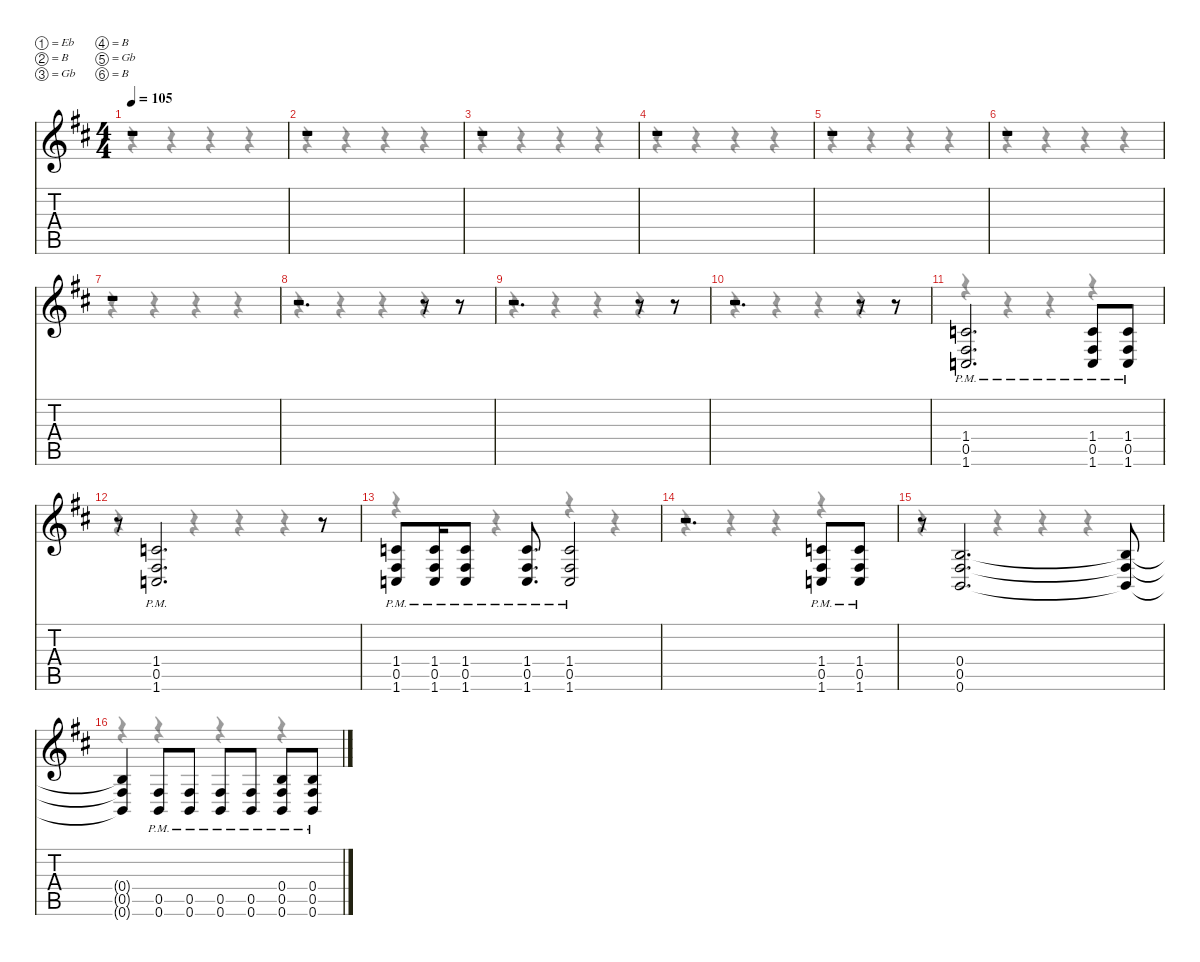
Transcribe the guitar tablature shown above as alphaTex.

\defaultSystemsLayout 4
\hideDynamics
\bracketExtendMode nobrackets
\singleTrackTrackNamePolicy hidden
\multiTrackTrackNamePolicy hidden
\firstSystemTrackNameMode fullname
\firstSystemTrackNameOrientation horizontal
\otherSystemsTrackNameOrientation horizontal
\track ("Rhythm Guitar 2" "dist.guit.") {instrument distortionguitar}
\staff {score tabs}
\tuning (Eb4 B3 Gb3 B2 Gb2 B1)
\voice
\ts (4 4)
\tempo 105
\clef g2
\ks bminor
r.1{dy f beam Up} |
r.1{beam Up} |
r.1{beam Up} |
r.1{beam Up} |
r.1{beam Up} |
r.1{beam Up} |
r.1{beam Up} |
r.2{d beam Up} r.8{beam Up} r.8{beam Up} |
r.2{d beam Up} r.8{beam Up} r.8{beam Up} |
r.2{d beam Up} r.8{beam Up} r.8{beam Up} |
(1.4{pm acc forcenatural} 0.5{pm acc #} 1.6{pm acc forcenatural}).2{d beam Up} (1.4{pm acc forcenatural} 0.5{pm acc #} 1.6{pm acc forcenatural}).8{beam Up} (1.4{pm acc forcenatural} 0.5{pm acc #} 1.6{pm acc forcenatural}).8{beam Up} |
r.8{beam Up} (1.4{pm acc forcenatural} 0.5{pm acc #} 1.6{pm acc forcenatural}).2{d beam Up} r.8{beam Up} |
(1.4{pm acc forcenatural} 0.5{pm acc #} 1.6{pm acc forcenatural}).8{beam Up} (1.4{pm acc forcenatural} 0.5{pm acc #} 1.6{pm acc forcenatural}).16{beam Up} (1.4{pm acc forcenatural} 0.5{pm acc #} 1.6{pm acc forcenatural}).8{beam Up} (1.4{pm acc forcenatural} 0.5{pm acc #} 1.6{pm acc forcenatural}).8{d beam Up} (1.4{pm acc forcenatural} 0.5{pm acc #} 1.6{pm acc forcenatural}).2{beam Up} |
r.2{d beam Up} (1.4{pm acc forcenatural} 0.5{pm acc #} 1.6{pm acc forcenatural}).8{beam Up} (1.4{pm acc forcenatural} 0.5{pm acc #} 1.6{pm acc forcenatural}).8{beam Up} |
r.8{beam Up} (0.4{acc forcenatural} 0.5{acc #} 0.6{acc forcenatural}).2{d beam Up} (0.4{t acc forcenatural} 0.5{t acc #} 0.6{t acc forcenatural}).8{beam Up} |
(0.4{t acc forcenatural} 0.5{t acc #} 0.6{t acc forcenatural}).4{beam Up} (0.5{pm acc #} 0.6{pm acc forcenatural}).8{beam Up} (0.5{pm acc #} 0.6{pm acc forcenatural}).8{beam Up} (0.5{pm acc #} 0.6{pm acc forcenatural}).8{beam Up} (0.5{pm acc #} 0.6{pm acc forcenatural}).8{beam Up} (0.4{pm acc forcenatural} 0.5{pm acc #} 0.6{pm acc forcenatural}).8{beam Up} (0.4{pm acc forcenatural} 0.5{pm acc #} 0.6{pm acc forcenatural}).8{beam Up}
\voice
\clef g2
\ottava regular
\simile none
\ks bminor
r.4{dy mf beam Down} r.4{beam Down} r.4{beam Down} r.4{beam Down} |
r.4{beam Down} r.4{beam Down} r.4{beam Down} r.4{beam Down} |
r.4{beam Down} r.4{beam Down} r.4{beam Down} r.4{beam Down} |
r.4{beam Down} r.4{beam Down} r.4{beam Down} r.4{beam Down} |
r.4{beam Down} r.4{beam Down} r.4{beam Down} r.4{beam Down} |
r.4{beam Down} r.4{beam Down} r.4{beam Down} r.4{beam Down} |
r.4{beam Down} r.4{beam Down} r.4{beam Down} r.4{beam Down} |
r.4{beam Down} r.4{beam Down} r.4{beam Down} r.4{beam Down} |
r.4{beam Down} r.4{beam Down} r.4{beam Down} r.4{beam Down} |
r.4{beam Down} r.4{beam Down} r.4{beam Down} r.4{beam Down} |
r.4{beam Down} r.4{beam Down} r.4{beam Down} r.4{beam Down} |
r.4{beam Down} r.4{beam Down} r.4{beam Down} r.4{beam Down} |
r.4{beam Down} r.4{beam Down} r.4{beam Down} r.4{beam Down} |
r.4{beam Down} r.4{beam Down} r.4{beam Down} r.4{beam Down} |
r.4{beam Down} r.4{beam Down} r.4{beam Down} r.4{beam Down} |
r.4{beam Down} r.4{beam Down} r.4{beam Down} r.4{beam Down}
